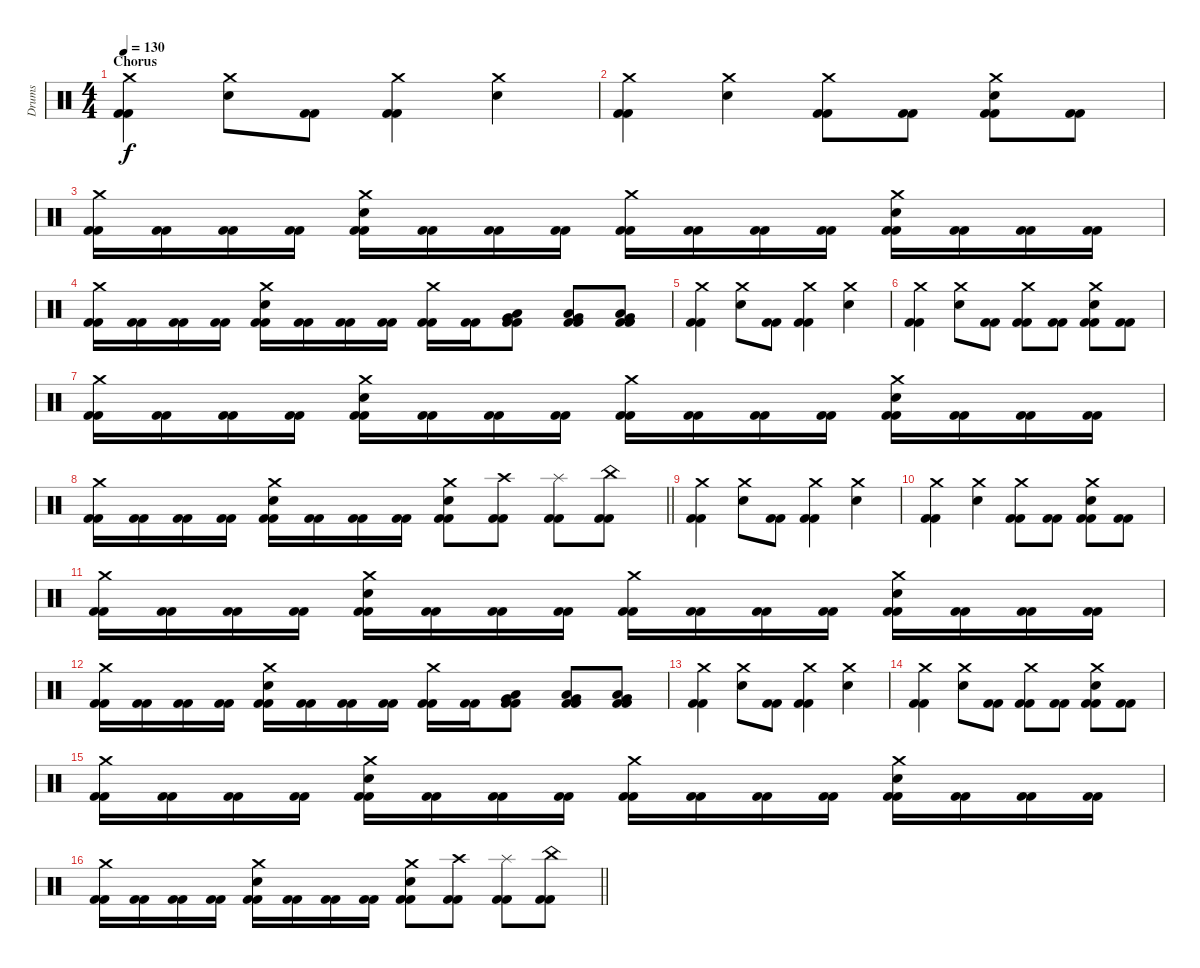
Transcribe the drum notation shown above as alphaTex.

\track ("Drums" "Drums") {instrument percussion}
\staff {score}
\articulation defaults
\ts (4 4)
\section ("" "Chorus")
\tempo 130
\clef neutral
\ks c
("Crash medium (hit)" "Kick (hit) 2" "Kick (hit) 2").4{dy f} ("Crash medium (hit)" "Snare (hit) 2").8 ("Kick (hit) 2" "Kick (hit) 2").8 ("Crash medium (hit)" "Kick (hit) 2" "Kick (hit) 2").4 ("Crash medium (hit)" "Snare (hit) 2").4 |
("Crash medium (hit)" "Kick (hit) 2" "Kick (hit) 2").4 ("Crash medium (hit)" "Snare (hit) 2").4 ("Crash medium (hit)" "Kick (hit) 2" "Kick (hit) 2").8 ("Kick (hit) 2" "Kick (hit) 2").8 ("Crash medium (hit)" "Snare (hit) 2" "Kick (hit) 2" "Kick (hit) 2").8 ("Kick (hit) 2" "Kick (hit) 2").8 |
("Crash medium (hit)" "Kick (hit) 2" "Kick (hit) 2").16 ("Kick (hit) 2" "Kick (hit) 2").16 ("Kick (hit) 2" "Kick (hit) 2").16 ("Kick (hit) 2" "Kick (hit) 2").16 ("Crash medium (hit)" "Snare (hit) 2" "Kick (hit) 2" "Kick (hit) 2").16 ("Kick (hit) 2" "Kick (hit) 2").16 ("Kick (hit) 2" "Kick (hit) 2").16 ("Kick (hit) 2" "Kick (hit) 2").16 ("Crash medium (hit)" "Kick (hit) 2" "Kick (hit) 2").16 ("Kick (hit) 2" "Kick (hit) 2").16 ("Kick (hit) 2" "Kick (hit) 2").16 ("Kick (hit) 2" "Kick (hit) 2").16 ("Crash medium (hit)" "Snare (hit) 2" "Kick (hit) 2" "Kick (hit) 2").16 ("Kick (hit) 2" "Kick (hit) 2").16 ("Kick (hit) 2" "Kick (hit) 2").16 ("Kick (hit) 2" "Kick (hit) 2").16 |
("Crash medium (hit)" "Kick (hit) 2" "Kick (hit) 2").16 ("Kick (hit) 2" "Kick (hit) 2").16 ("Kick (hit) 2" "Kick (hit) 2").16 ("Kick (hit) 2" "Kick (hit) 2").16 ("Crash medium (hit)" "Snare (hit) 2" "Kick (hit) 2" "Kick (hit) 2").16 ("Kick (hit) 2" "Kick (hit) 2").16 ("Kick (hit) 2" "Kick (hit) 2").16 ("Kick (hit) 2" "Kick (hit) 2").16 ("Crash medium (hit)" "Kick (hit) 2" "Kick (hit) 2").16 ("Kick (hit) 2" "Kick (hit) 2").16 ("Low Tom (hit)" "Very Low Tom (hit)" "Kick (hit) 2" "Kick (hit) 2").8 ("Low Tom (hit)" "Very Low Tom (hit)" "Kick (hit) 2" "Kick (hit) 2").8 ("Low Tom (hit)" "Very Low Tom (hit)" "Kick (hit) 2" "Kick (hit) 2").8 |
("Crash medium (hit)" "Kick (hit) 2" "Kick (hit) 2").4 ("Crash medium (hit)" "Snare (hit) 2").8 ("Kick (hit) 2" "Kick (hit) 2").8 ("Crash medium (hit)" "Kick (hit) 2" "Kick (hit) 2").4 ("Crash medium (hit)" "Snare (hit) 2").4 |
("Crash medium (hit)" "Kick (hit) 2" "Kick (hit) 2").4 ("Crash medium (hit)" "Snare (hit) 2").8 ("Kick (hit) 2" "Kick (hit) 2").8 ("Crash medium (hit)" "Kick (hit) 2" "Kick (hit) 2").8 ("Kick (hit) 2" "Kick (hit) 2").8 ("Crash medium (hit)" "Snare (hit) 2" "Kick (hit) 2" "Kick (hit) 2").8 ("Kick (hit) 2" "Kick (hit) 2").8 |
("Crash medium (hit)" "Kick (hit) 2" "Kick (hit) 2").16 ("Kick (hit) 2" "Kick (hit) 2").16 ("Kick (hit) 2" "Kick (hit) 2").16 ("Kick (hit) 2" "Kick (hit) 2").16 ("Crash medium (hit)" "Snare (hit) 2" "Kick (hit) 2" "Kick (hit) 2").16 ("Kick (hit) 2" "Kick (hit) 2").16 ("Kick (hit) 2" "Kick (hit) 2").16 ("Kick (hit) 2" "Kick (hit) 2").16 ("Crash medium (hit)" "Kick (hit) 2" "Kick (hit) 2").16 ("Kick (hit) 2" "Kick (hit) 2").16 ("Kick (hit) 2" "Kick (hit) 2").16 ("Kick (hit) 2" "Kick (hit) 2").16 ("Crash medium (hit)" "Snare (hit) 2" "Kick (hit) 2" "Kick (hit) 2").16 ("Kick (hit) 2" "Kick (hit) 2").16 ("Kick (hit) 2" "Kick (hit) 2").16 ("Kick (hit) 2" "Kick (hit) 2").16 |
\barLineRight lightlight
("Crash medium (hit)" "Kick (hit) 2" "Kick (hit) 2").16 ("Kick (hit) 2" "Kick (hit) 2").16 ("Kick (hit) 2" "Kick (hit) 2").16 ("Kick (hit) 2" "Kick (hit) 2").16 ("Crash medium (hit)" "Snare (hit) 2" "Kick (hit) 2" "Kick (hit) 2").16 ("Kick (hit) 2" "Kick (hit) 2").16 ("Kick (hit) 2" "Kick (hit) 2").16 ("Kick (hit) 2" "Kick (hit) 2").16 ("Crash medium (hit)" "Snare (hit) 2" "Kick (hit) 2" "Kick (hit) 2").8 ("Crash high (hit)" "Kick (hit) 2" "Kick (hit) 2").8 ("Splash (hit)" "Kick (hit) 2" "Kick (hit) 2").8 ("China (hit)" "Kick (hit) 2" "Kick (hit) 2").8 |
("Crash medium (hit)" "Kick (hit) 2" "Kick (hit) 2").4 ("Crash medium (hit)" "Snare (hit) 2").8 ("Kick (hit) 2" "Kick (hit) 2").8 ("Crash medium (hit)" "Kick (hit) 2" "Kick (hit) 2").4 ("Crash medium (hit)" "Snare (hit) 2").4 |
("Crash medium (hit)" "Kick (hit) 2" "Kick (hit) 2").4 ("Crash medium (hit)" "Snare (hit) 2").4 ("Crash medium (hit)" "Kick (hit) 2" "Kick (hit) 2").8 ("Kick (hit) 2" "Kick (hit) 2").8 ("Crash medium (hit)" "Snare (hit) 2" "Kick (hit) 2" "Kick (hit) 2").8 ("Kick (hit) 2" "Kick (hit) 2").8 |
("Crash medium (hit)" "Kick (hit) 2" "Kick (hit) 2").16 ("Kick (hit) 2" "Kick (hit) 2").16 ("Kick (hit) 2" "Kick (hit) 2").16 ("Kick (hit) 2" "Kick (hit) 2").16 ("Crash medium (hit)" "Snare (hit) 2" "Kick (hit) 2" "Kick (hit) 2").16 ("Kick (hit) 2" "Kick (hit) 2").16 ("Kick (hit) 2" "Kick (hit) 2").16 ("Kick (hit) 2" "Kick (hit) 2").16 ("Crash medium (hit)" "Kick (hit) 2" "Kick (hit) 2").16 ("Kick (hit) 2" "Kick (hit) 2").16 ("Kick (hit) 2" "Kick (hit) 2").16 ("Kick (hit) 2" "Kick (hit) 2").16 ("Crash medium (hit)" "Snare (hit) 2" "Kick (hit) 2" "Kick (hit) 2").16 ("Kick (hit) 2" "Kick (hit) 2").16 ("Kick (hit) 2" "Kick (hit) 2").16 ("Kick (hit) 2" "Kick (hit) 2").16 |
("Crash medium (hit)" "Kick (hit) 2" "Kick (hit) 2").16 ("Kick (hit) 2" "Kick (hit) 2").16 ("Kick (hit) 2" "Kick (hit) 2").16 ("Kick (hit) 2" "Kick (hit) 2").16 ("Crash medium (hit)" "Snare (hit) 2" "Kick (hit) 2" "Kick (hit) 2").16 ("Kick (hit) 2" "Kick (hit) 2").16 ("Kick (hit) 2" "Kick (hit) 2").16 ("Kick (hit) 2" "Kick (hit) 2").16 ("Crash medium (hit)" "Kick (hit) 2" "Kick (hit) 2").16 ("Kick (hit) 2" "Kick (hit) 2").16 ("Low Tom (hit)" "Very Low Tom (hit)" "Kick (hit) 2" "Kick (hit) 2").8 ("Low Tom (hit)" "Very Low Tom (hit)" "Kick (hit) 2" "Kick (hit) 2").8 ("Low Tom (hit)" "Very Low Tom (hit)" "Kick (hit) 2" "Kick (hit) 2").8 |
("Crash medium (hit)" "Kick (hit) 2" "Kick (hit) 2").4 ("Crash medium (hit)" "Snare (hit) 2").8 ("Kick (hit) 2" "Kick (hit) 2").8 ("Crash medium (hit)" "Kick (hit) 2" "Kick (hit) 2").4 ("Crash medium (hit)" "Snare (hit) 2").4 |
("Crash medium (hit)" "Kick (hit) 2" "Kick (hit) 2").4 ("Crash medium (hit)" "Snare (hit) 2").8 ("Kick (hit) 2" "Kick (hit) 2").8 ("Crash medium (hit)" "Kick (hit) 2" "Kick (hit) 2").8 ("Kick (hit) 2" "Kick (hit) 2").8 ("Crash medium (hit)" "Snare (hit) 2" "Kick (hit) 2" "Kick (hit) 2").8 ("Kick (hit) 2" "Kick (hit) 2").8 |
("Crash medium (hit)" "Kick (hit) 2" "Kick (hit) 2").16 ("Kick (hit) 2" "Kick (hit) 2").16 ("Kick (hit) 2" "Kick (hit) 2").16 ("Kick (hit) 2" "Kick (hit) 2").16 ("Crash medium (hit)" "Snare (hit) 2" "Kick (hit) 2" "Kick (hit) 2").16 ("Kick (hit) 2" "Kick (hit) 2").16 ("Kick (hit) 2" "Kick (hit) 2").16 ("Kick (hit) 2" "Kick (hit) 2").16 ("Crash medium (hit)" "Kick (hit) 2" "Kick (hit) 2").16 ("Kick (hit) 2" "Kick (hit) 2").16 ("Kick (hit) 2" "Kick (hit) 2").16 ("Kick (hit) 2" "Kick (hit) 2").16 ("Crash medium (hit)" "Snare (hit) 2" "Kick (hit) 2" "Kick (hit) 2").16 ("Kick (hit) 2" "Kick (hit) 2").16 ("Kick (hit) 2" "Kick (hit) 2").16 ("Kick (hit) 2" "Kick (hit) 2").16 |
\barLineRight lightlight
("Crash medium (hit)" "Kick (hit) 2" "Kick (hit) 2").16 ("Kick (hit) 2" "Kick (hit) 2").16 ("Kick (hit) 2" "Kick (hit) 2").16 ("Kick (hit) 2" "Kick (hit) 2").16 ("Crash medium (hit)" "Snare (hit) 2" "Kick (hit) 2" "Kick (hit) 2").16 ("Kick (hit) 2" "Kick (hit) 2").16 ("Kick (hit) 2" "Kick (hit) 2").16 ("Kick (hit) 2" "Kick (hit) 2").16 ("Crash medium (hit)" "Snare (hit) 2" "Kick (hit) 2" "Kick (hit) 2").8 ("Crash high (hit)" "Kick (hit) 2" "Kick (hit) 2").8 ("Splash (hit)" "Kick (hit) 2" "Kick (hit) 2").8 ("China (hit)" "Kick (hit) 2" "Kick (hit) 2").8
